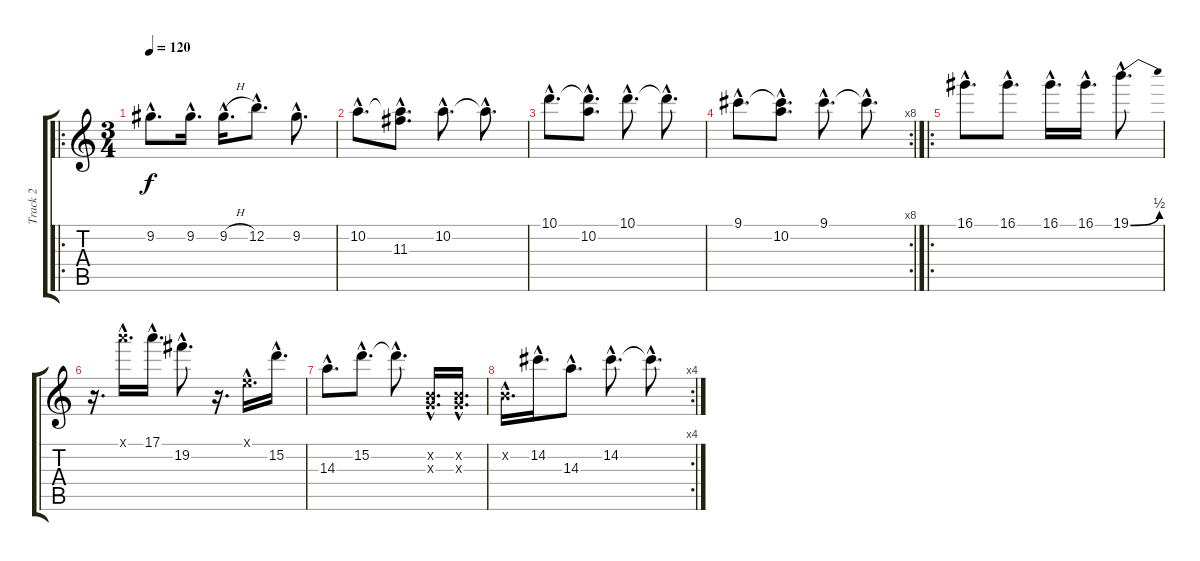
\track ("Track 2" "Track 2") {instrument electricguitarjazz}
\staff {score tabs}
\tuning (E4 B3 G3 D3 A2 E2) {hide}
\ro
\ts (3 4)
\tempo 120
\clef g2
\ks c
9.2{hac}.8{d dy f} 9.2{hac}.16{d} 9.2{h hac}.16{d} 12.2{hac}.8{d} 9.2{hac}.8{d} |
10.2{hac}.8{d} (10.2{hac t} 11.3{hac}).8{d} 10.2{hac}.8{d} 10.2{hac t}.8{d} |
10.1{hac}.8{d} (10.1{hac t} 10.2{hac}).8{d} 10.1{hac}.8{d} 10.1{hac t}.8{d} |
\rc 8
9.1{hac}.8{d} (9.1{hac t} 10.2{hac}).8{d} 9.1{hac}.8{d} 9.1{hac t}.8{d} |
\ro
16.1{hac}.8{d} 16.1{hac}.8{d} 16.1{hac}.16{d} 16.1{hac}.16{d} 19.1{be (bend 0 0 60 2) hac}.8{d} |
r.16{d} 17.1{hac x}.16{d} 17.1{hac}.16{d} 19.2{hac}.8{d} r.16{d} 0.1{hac x}.16{d} 15.2{hac}.16{d} |
14.3{hac}.8{d} 15.2{hac}.8{d} 15.2{hac t}.8{d} (0.2{hac x} 0.3{hac x}).16{d} (0.2{hac x} 0.3{hac x}).16{d} |
\rc 4
0.2{hac x}.16{d} 14.2{hac}.16{d} 14.3{hac}.8{d} 14.2{hac}.8{d} 14.2{hac t}.8{d}
